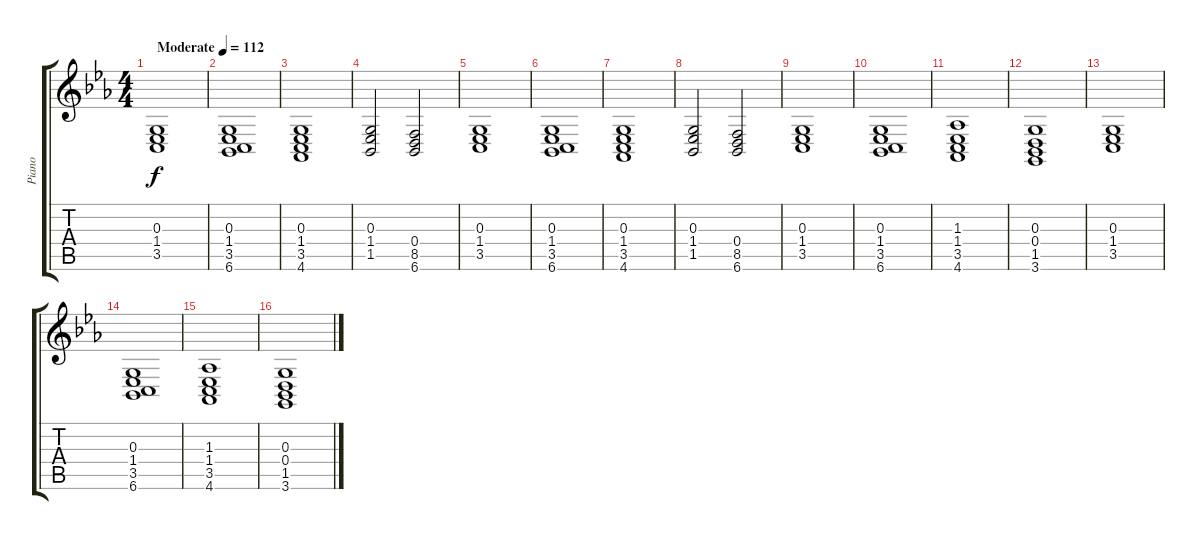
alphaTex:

\track ("Piano" "Piano") {instrument acousticgrandpiano}
\staff {score tabs}
\tuning (E4 B3 G3 D3 A2 E2) {hide}
\ts (4 4)
\tempo (112 "Moderate")
\clef g2
\ks eb
(0.3 1.4 3.5).1{dy f instrument acousticgrandpiano} |
(0.3 1.4 3.5 6.6).1 |
(0.3 1.4 3.5 4.6).1 |
(0.3 1.4 1.5).2 (0.4 8.5 6.6).2 |
(0.3 1.4 3.5).1 |
(0.3 1.4 3.5 6.6).1 |
(0.3 1.4 3.5 4.6).1 |
(0.3 1.4 1.5).2 (0.4 8.5 6.6).2 |
(0.3 1.4 3.5).1 |
(0.3 1.4 3.5 6.6).1 |
(1.3 1.4 3.5 4.6).1 |
(0.3 0.4 1.5 3.6).1 |
(0.3 1.4 3.5).1 |
(0.3 1.4 3.5 6.6).1 |
(1.3 1.4 3.5 4.6).1 |
(0.3 0.4 1.5 3.6).1
